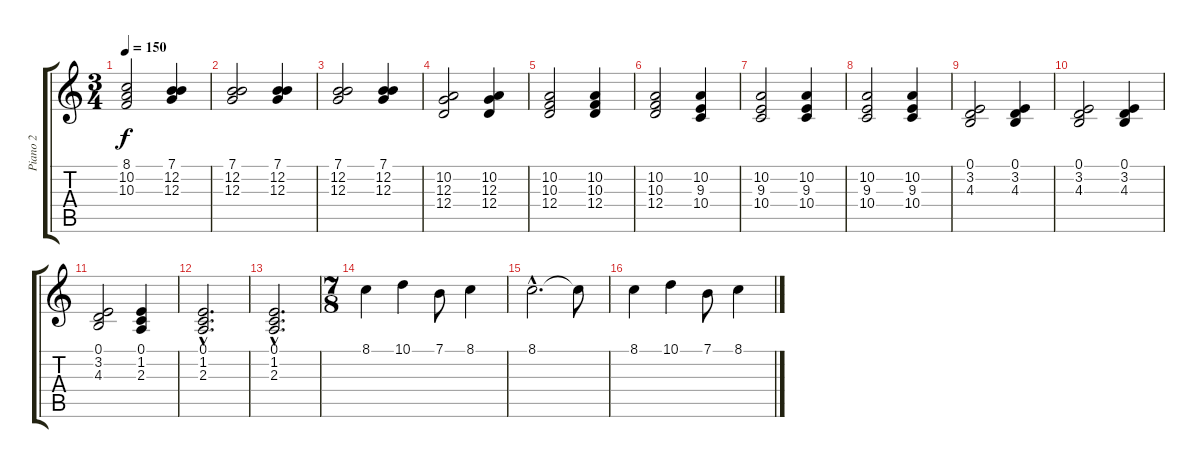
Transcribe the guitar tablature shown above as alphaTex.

\track ("Piano 2" "Piano 2") {instrument acousticgrandpiano}
\staff {score tabs}
\tuning (E4 B3 G3 D3 A2 E2) {hide}
\ts (3 4)
\tempo 150
\clef g2
\ks c
(8.1 10.2 10.3).2{dy f} (7.1 12.2 12.3).4 |
(7.1 12.2 12.3).2 (7.1 12.2 12.3).4 |
(7.1 12.2 12.3).2 (7.1 12.2 12.3).4 |
(10.2 12.3 12.4).2 (10.2 12.3 12.4).4 |
(10.2 10.3 12.4).2 (10.2 10.3 12.4).4 |
(10.2 10.3 12.4).2 (10.2 9.3 10.4).4 |
(10.2 9.3 10.4).2 (10.2 9.3 10.4).4 |
(10.2 9.3 10.4).2 (10.2 9.3 10.4).4 |
(0.1 3.2 4.3).2 (0.1 3.2 4.3).4 |
(0.1 3.2 4.3).2 (0.1 3.2 4.3).4 |
(0.1 3.2 4.3).2 (0.1 1.2 2.3).4 |
(0.1{hac} 1.2{hac} 2.3{hac}).2{d} |
(0.1{hac} 1.2{hac} 2.3{hac}).2{d} |
\ts (7 8)
8.1.4 10.1.4 7.1.8 8.1.4 |
8.1{hac}.2{d} 8.1{t}.8 |
8.1.4 10.1.4 7.1.8 8.1.4
